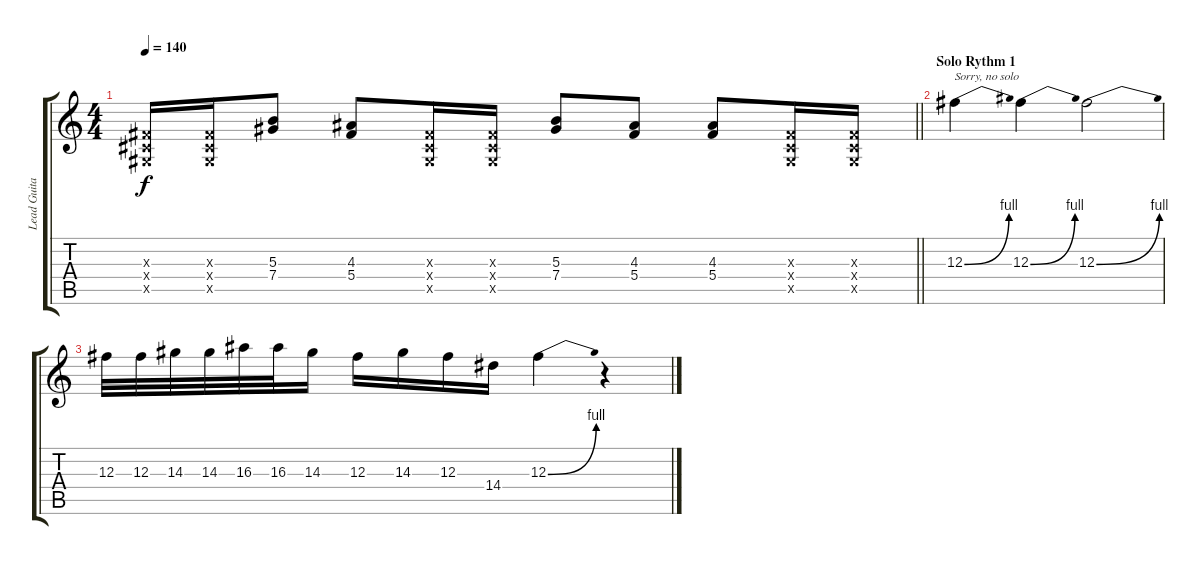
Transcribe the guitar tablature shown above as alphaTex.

\track ("Lead Guitar" "Lead Guita") {instrument distortionguitar}
\staff {score tabs}
\tuning (Eb4 Bb3 Gb3 Db3 Ab2 Eb2) {hide}
\ts (4 4)
\tempo 140
\clef g2
\barLineRight lightlight
\ks c
(0.3{x} 0.4{x} 0.5{x}).16{dy f} (0.3{x} 0.4{x} 0.5{x}).16 (5.3 7.4).8 (4.3 5.4).8 (0.3{x} 0.4{x} 0.5{x}).16 (0.3{x} 0.4{x} 0.5{x}).16 (5.3 7.4).8 (4.3 5.4).8 (4.3 5.4).8 (0.3{x} 0.4{x} 0.5{x}).16 (0.3{x} 0.4{x} 0.5{x}).16 |
\section ("" "Solo Rythm 1")
12.3{be (bend 0 0 60 4)}.4{txt "Sorry, no solo"} 12.3{be (bend 0 0 60 4)}.4 12.3{be (bend 0 0 60 4)}.2 |
12.3.32 12.3.32 14.3.32 14.3.32 16.3.32 16.3.32 14.3.16 12.3.16 14.3.16 12.3.16 14.4.16 12.3{be (bend 0 0 60 4)}.4 r.4
